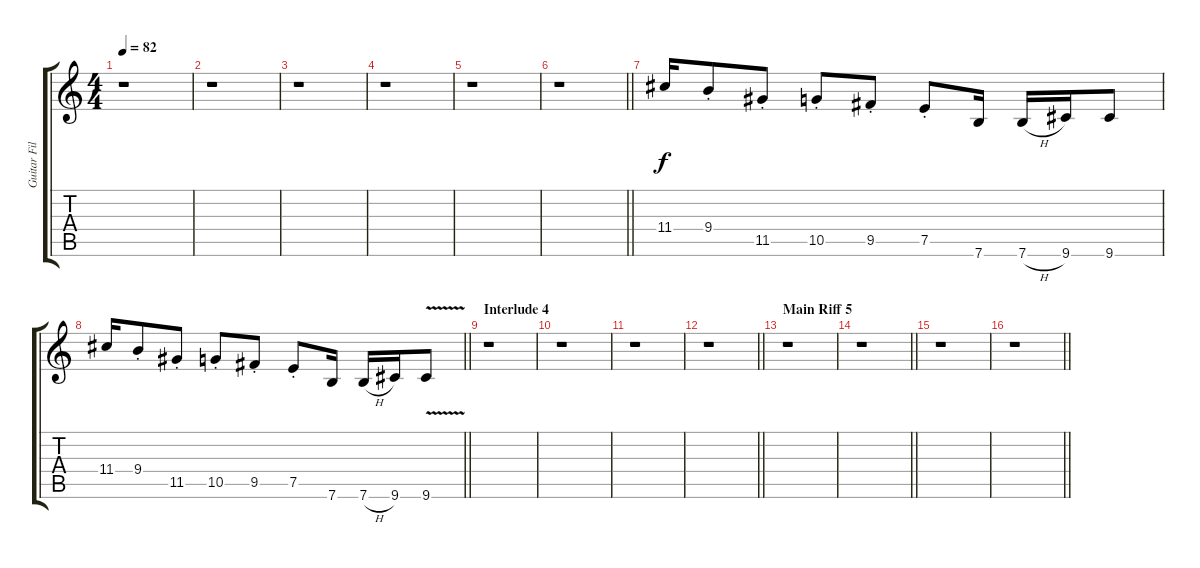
\track ("Guitar Fills" "Guitar Fil") {instrument distortionguitar}
\staff {score tabs}
\tuning (E4 B3 G3 D3 A2 E2) {hide}
\ts (4 4)
\tempo 82
\clef g2
\ks c
r.1{dy f} |
r.1 |
r.1 |
r.1 |
r.1 |
\barLineRight lightlight
r.1 |
11.4.16 9.4{st}.8 11.5{st}.8 10.5{st}.8 9.5{st}.8 7.5{st}.8 7.6.16 7.6{h}.16 9.6.16 9.6.8 |
\barLineRight lightlight
11.4.16 9.4{st}.8 11.5{st}.8 10.5{st}.8 9.5{st}.8 7.5{st}.8 7.6.16 7.6{h}.16 9.6.16 9.6{v}.8 |
\section ("" "Interlude 4")
r.1 |
r.1 |
r.1 |
\barLineRight lightlight
r.1 |
\section ("" "Main Riff 5")
r.1 |
\barLineRight lightlight
r.1 |
r.1 |
\barLineRight lightlight
r.1
